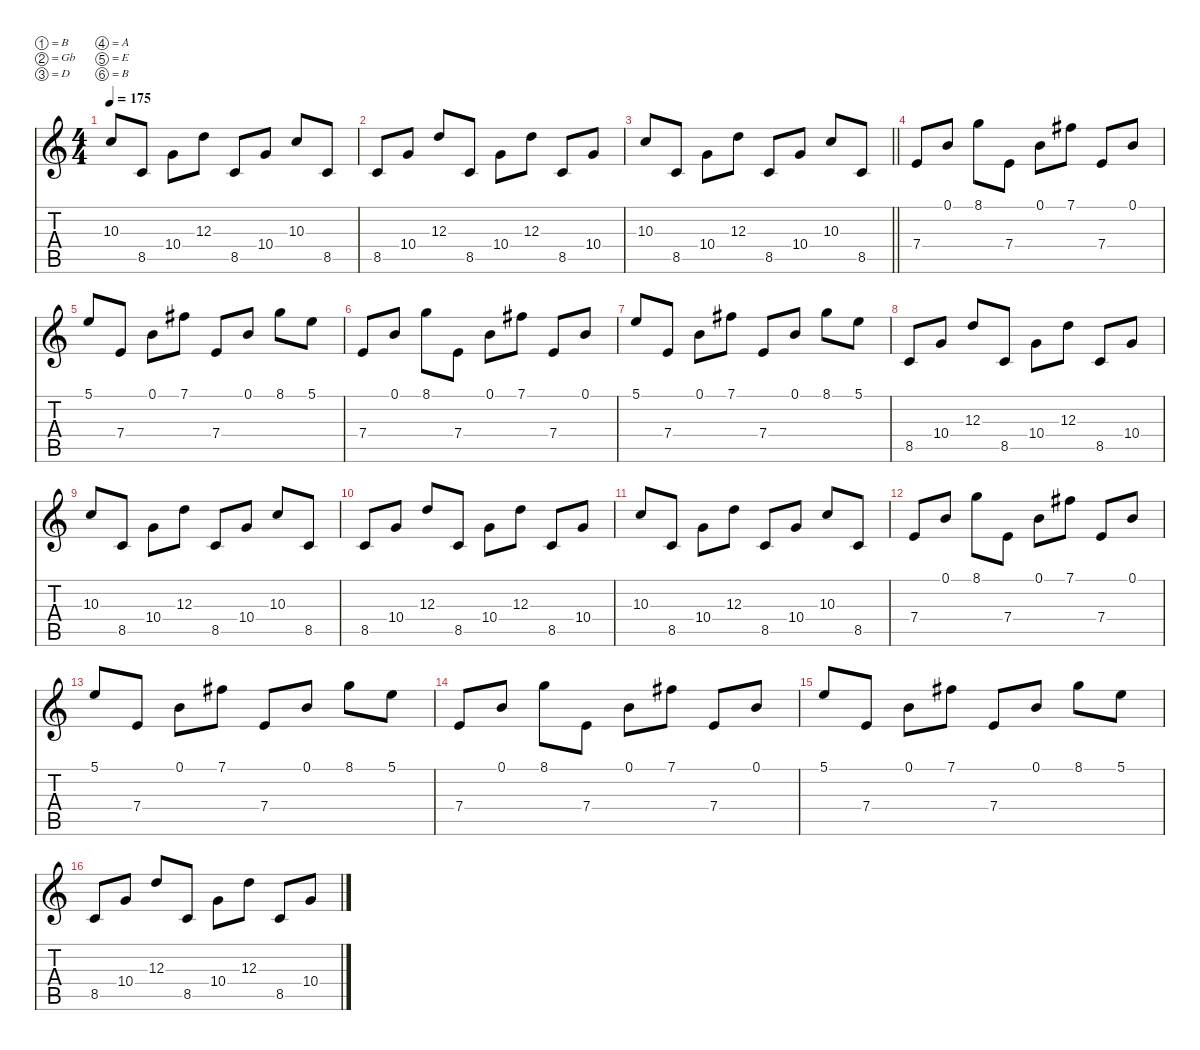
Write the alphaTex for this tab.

\defaultSystemsLayout 4
\hideDynamics
\bracketExtendMode nobrackets
\singleTrackTrackNamePolicy hidden
\multiTrackTrackNamePolicy hidden
\firstSystemTrackNameMode fullname
\firstSystemTrackNameOrientation horizontal
\otherSystemsTrackNameOrientation horizontal
\track ("Johan Söderberg" "dist.guit.") {defaultSystemsLayout 4 instrument distortionguitar}
\staff {score tabs}
\tuning (B3 Gb3 D3 A2 E2 B1)
\ts (4 4)
\tempo 175
\clef g2
\ks c
10.3.8{dy f beam Up} 8.5.8{beam Up} 10.4.8{beam Down} 12.3.8{beam Down} 8.5.8{beam Up} 10.4.8{beam Up} 10.3.8{beam Up} 8.5.8{beam Up} |
8.5.8{beam Up} 10.4.8{beam Up} 12.3.8{beam Up} 8.5.8{beam Up} 10.4.8{beam Down} 12.3.8{beam Down} 8.5.8{beam Up} 10.4.8{beam Up} |
\barLineRight lightlight
10.3.8{beam Up} 8.5.8{beam Up} 10.4.8{beam Down} 12.3.8{beam Down} 8.5.8{beam Up} 10.4.8{beam Up} 10.3.8{beam Up} 8.5.8{beam Up} |
7.4.8{beam Up} 0.1.8{beam Up} 8.1.8{beam Down} 7.4.8{beam Down} 0.1.8{beam Down} 7.1{acc #}.8{beam Down} 7.4.8{beam Up} 0.1.8{beam Up} |
5.1.8{beam Up} 7.4.8{beam Up} 0.1.8{beam Down} 7.1{acc #}.8{beam Down} 7.4.8{beam Up} 0.1.8{beam Up} 8.1.8{beam Down} 5.1.8{beam Down} |
7.4.8{beam Up} 0.1.8{beam Up} 8.1.8{beam Down} 7.4.8{beam Down} 0.1.8{beam Down} 7.1{acc #}.8{beam Down} 7.4.8{beam Up} 0.1.8{beam Up} |
5.1.8{beam Up} 7.4.8{beam Up} 0.1.8{beam Down} 7.1{acc #}.8{beam Down} 7.4.8{beam Up} 0.1.8{beam Up} 8.1.8{beam Down} 5.1.8{beam Down} |
8.5.8{beam Up} 10.4.8{beam Up} 12.3.8{beam Up} 8.5.8{beam Up} 10.4.8{beam Down} 12.3.8{beam Down} 8.5.8{beam Up} 10.4.8{beam Up} |
10.3.8{beam Up} 8.5.8{beam Up} 10.4.8{beam Down} 12.3.8{beam Down} 8.5.8{beam Up} 10.4.8{beam Up} 10.3.8{beam Up} 8.5.8{beam Up} |
8.5.8{beam Up} 10.4.8{beam Up} 12.3.8{beam Up} 8.5.8{beam Up} 10.4.8{beam Down} 12.3.8{beam Down} 8.5.8{beam Up} 10.4.8{beam Up} |
10.3.8{beam Up} 8.5.8{beam Up} 10.4.8{beam Down} 12.3.8{beam Down} 8.5.8{beam Up} 10.4.8{beam Up} 10.3.8{beam Up} 8.5.8{beam Up} |
7.4.8{beam Up} 0.1.8{beam Up} 8.1.8{beam Down} 7.4.8{beam Down} 0.1.8{beam Down} 7.1{acc #}.8{beam Down} 7.4.8{beam Up} 0.1.8{beam Up} |
5.1.8{beam Up} 7.4.8{beam Up} 0.1.8{beam Down} 7.1{acc #}.8{beam Down} 7.4.8{beam Up} 0.1.8{beam Up} 8.1.8{beam Down} 5.1.8{beam Down} |
7.4.8{beam Up} 0.1.8{beam Up} 8.1.8{beam Down} 7.4.8{beam Down} 0.1.8{beam Down} 7.1{acc #}.8{beam Down} 7.4.8{beam Up} 0.1.8{beam Up} |
5.1.8{beam Up} 7.4.8{beam Up} 0.1.8{beam Down} 7.1{acc #}.8{beam Down} 7.4.8{beam Up} 0.1.8{beam Up} 8.1.8{beam Down} 5.1.8{beam Down} |
8.5.8{beam Up} 10.4.8{beam Up} 12.3.8{beam Up} 8.5.8{beam Up} 10.4.8{beam Down} 12.3.8{beam Down} 8.5.8{beam Up} 10.4.8{beam Up}
